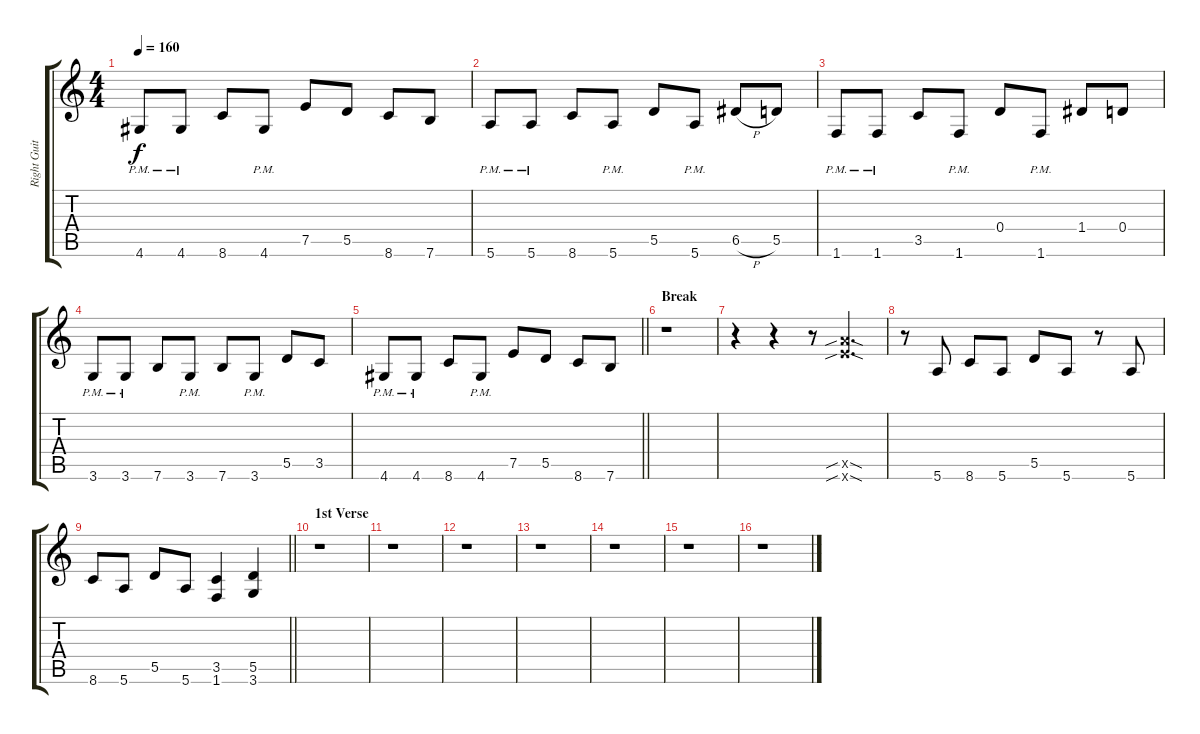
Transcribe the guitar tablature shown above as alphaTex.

\track ("Right Guitar" "Right Guit") {instrument overdrivenguitar}
\staff {score tabs}
\tuning (E4 B3 G3 D3 A2 E2) {hide}
\ts (4 4)
\tempo 160
\clef g2
\ks c
4.6{pm}.8{dy f} 4.6{pm}.8 8.6.8 4.6{pm}.8 7.5.8 5.5.8 8.6.8 7.6.8 |
5.6{pm}.8 5.6{pm}.8 8.6.8 5.6{pm}.8 5.5.8 5.6{pm}.8 6.5{h}.8 5.5.8 |
1.6{pm}.8 1.6{pm}.8 3.5.8 1.6{pm}.8 0.4.8 1.6{pm}.8 1.4.8 0.4.8 |
3.6{pm}.8 3.6{pm}.8 7.6.8 3.6{pm}.8 7.6.8 3.6{pm}.8 5.5.8 3.5.8 |
\barLineRight lightlight
4.6{pm}.8 4.6{pm}.8 8.6.8 4.6{pm}.8 7.5.8 5.5.8 8.6.8 7.6.8 |
\section ("" "Break")
r.1 |
r.4 r.4 r.8 (12.5{sib sod x} 12.6{sib sod x}).4{d volume 12} |
r.8 5.6.8 8.6.8 5.6.8 5.5.8 5.6.8 r.8 5.6.8 |
\barLineRight lightlight
8.6.8 5.6.8 5.5.8 5.6.8 (3.5 1.6).4 (5.5 3.6).4 |
\section ("" "1st Verse")
r.1 |
r.1 |
r.1 |
r.1 |
r.1 |
r.1 |
r.1
